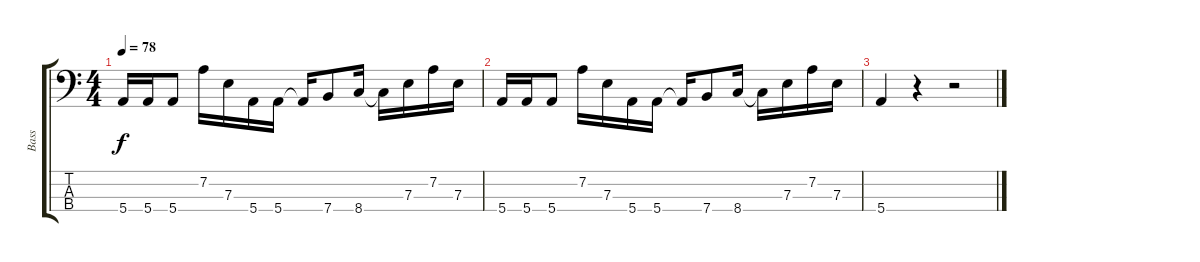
\track ("Bass" "Bass") {instrument electricbasspick}
\staff {score tabs}
\tuning (G2 D2 A1 E1) {hide}
\ts (4 4)
\tempo 78
\clef f4
\ks c
5.4.16{dy f} 5.4.16 5.4.8 7.2.16 7.3.16 5.4.16 5.4.16 5.4{t}.16 7.4.8 8.4.16 8.4{t}.16 7.3.16 7.2.16 7.3.16 |
5.4.16 5.4.16 5.4.8 7.2.16 7.3.16 5.4.16 5.4.16 5.4{t}.16 7.4.8 8.4.16 8.4{t}.16 7.3.16 7.2.16 7.3.16 |
5.4.4 r.4 r.2
